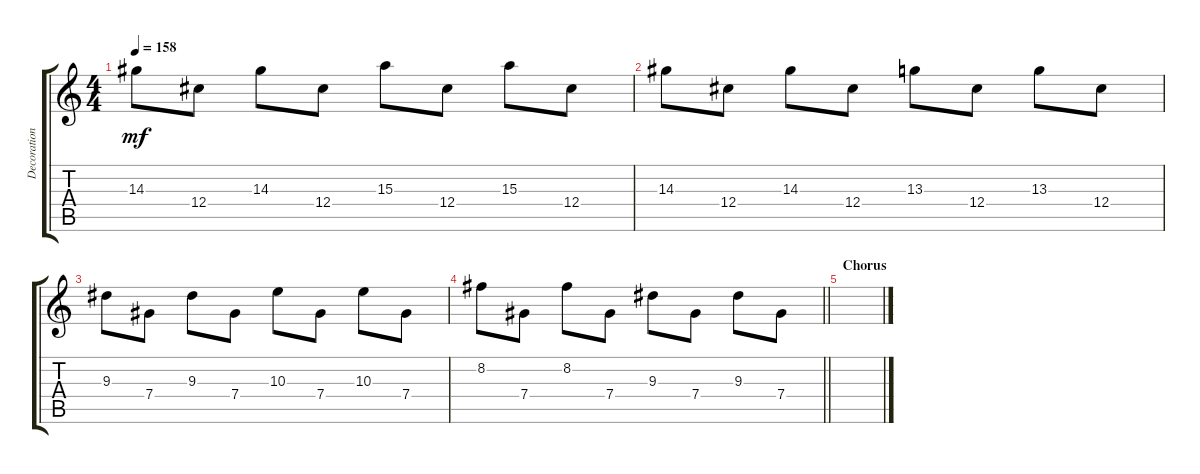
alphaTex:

\track ("Decoration" "Decoration") {instrument electricguitarclean}
\staff {score tabs}
\tuning (Eb4 Bb3 Gb3 Db3 Ab2 Db2) {hide}
\ts (4 4)
\tempo 158
\clef g2
\ks c
14.3.8{dy mf} 12.4.8 14.3.8 12.4.8 15.3.8 12.4.8 15.3.8 12.4.8 |
14.3.8 12.4.8 14.3.8 12.4.8 13.3.8 12.4.8 13.3.8 12.4.8 |
9.3.8 7.4.8 9.3.8 7.4.8 10.3.8 7.4.8 10.3.8 7.4.8 |
\barLineRight lightlight
8.2.8 7.4.8 8.2.8 7.4.8 9.3.8 7.4.8 9.3.8 7.4.8 |
\section ("" "Chorus")
